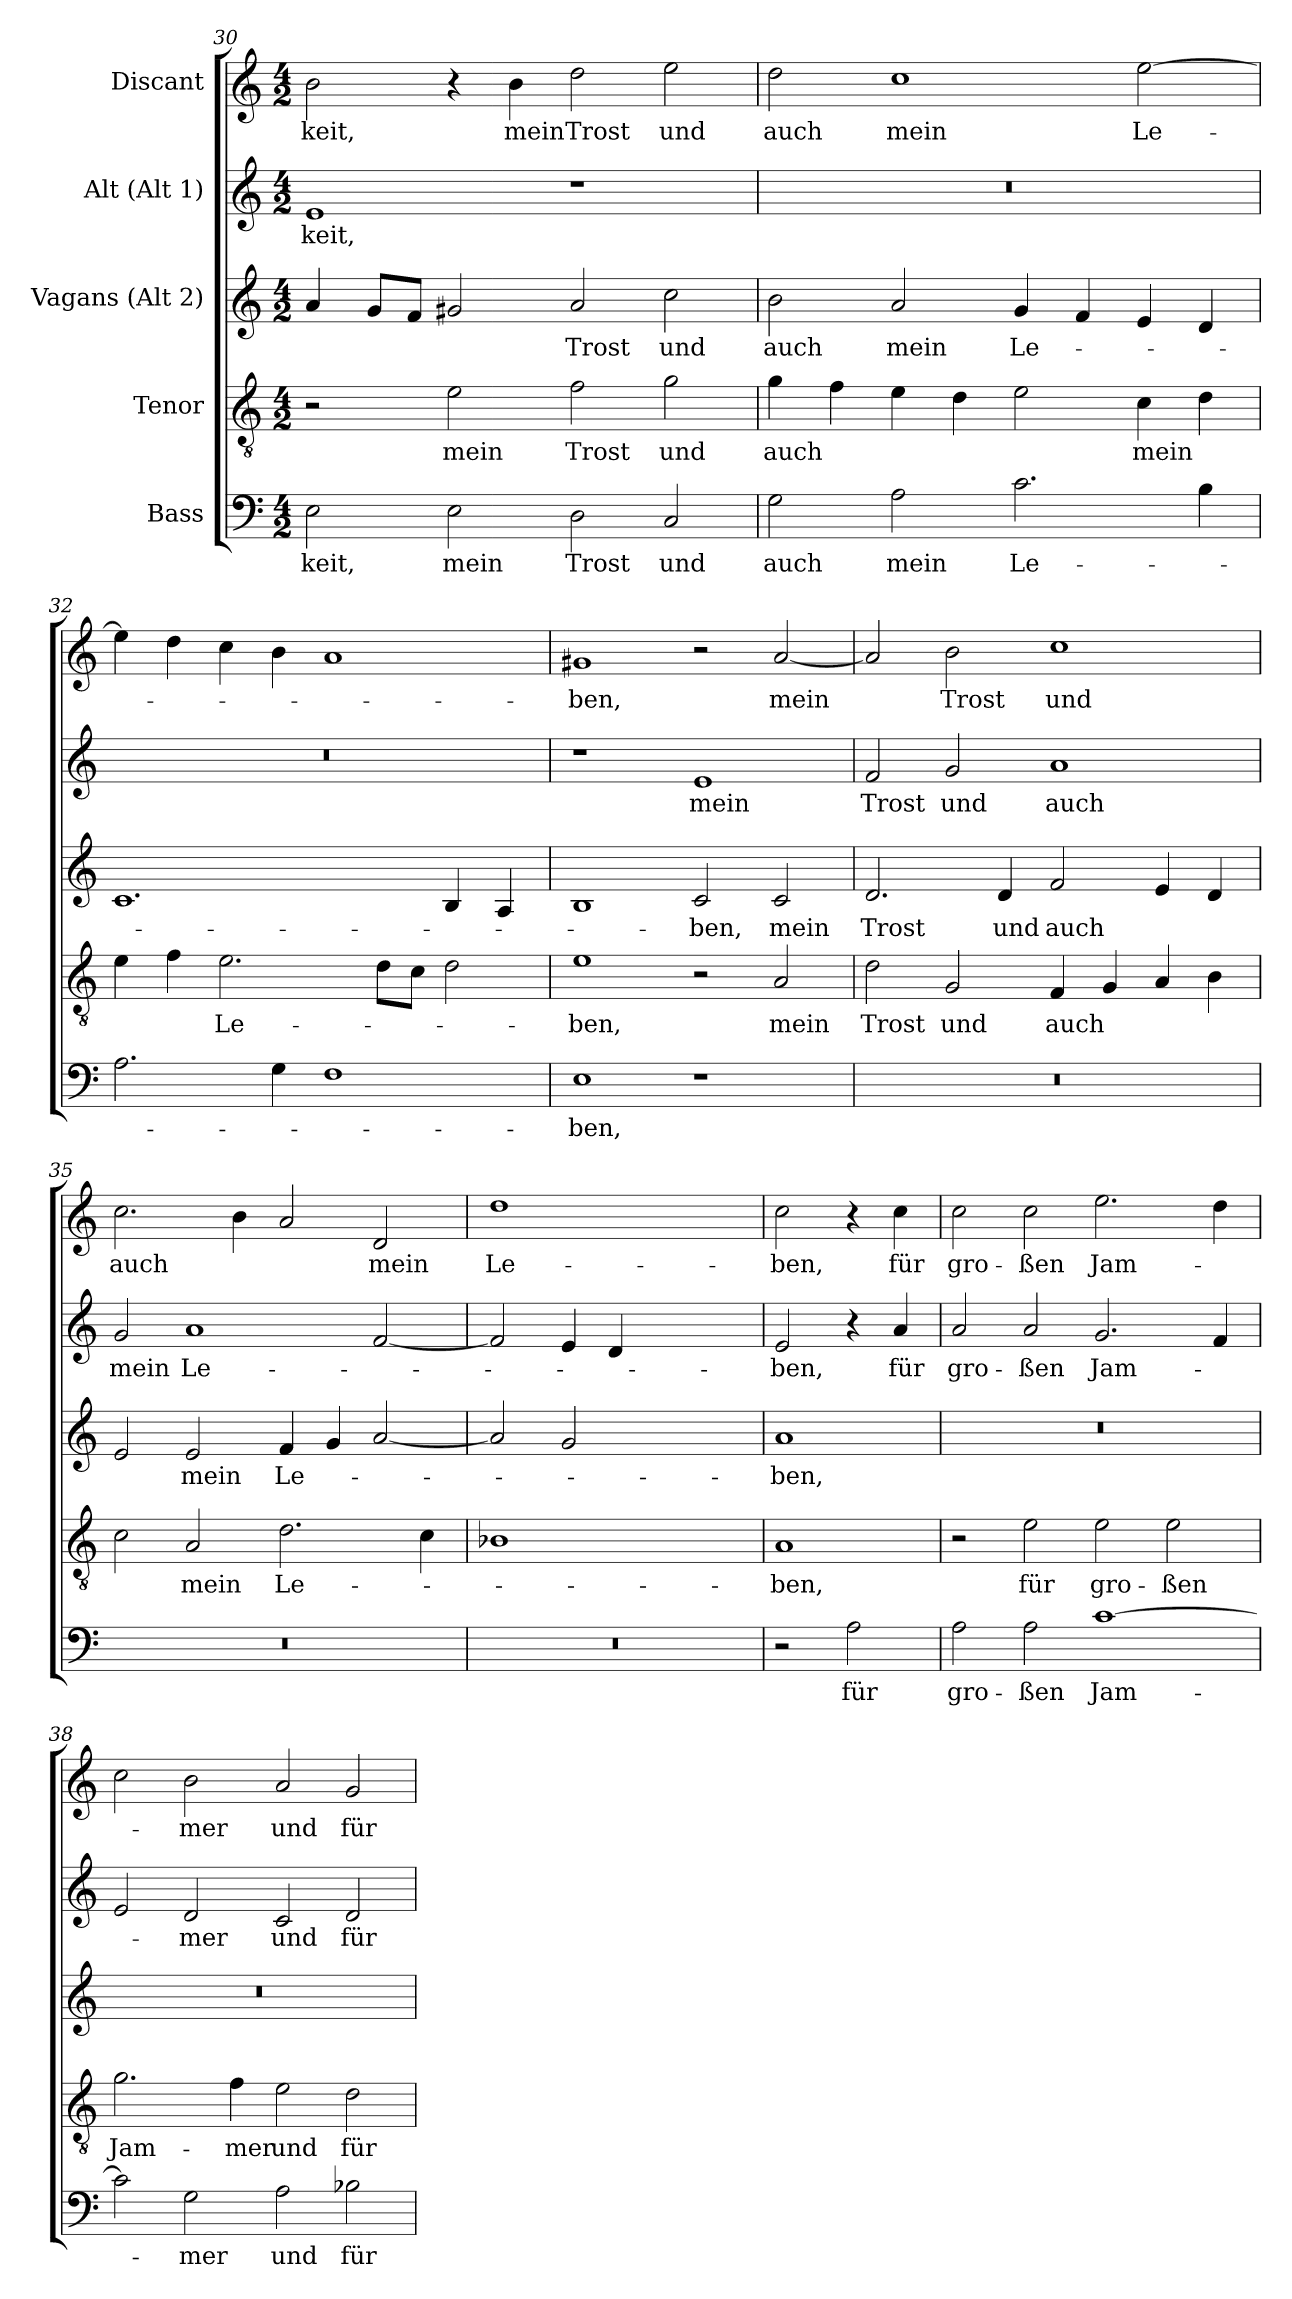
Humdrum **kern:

**kern	**text	**kern	**text	**kern	**text	**kern	**text	**kern	**text
*part5	*part5	*part4	*part4	*part3	*part3	*part2	*part2	*part1	*part1
*staff5	*staff5	*staff4	*staff4	*staff3	*staff3	*staff2	*staff2	*staff1	*staff1
*I"Bass	*	*I"Tenor	*	*I"Vagans (Alt 2)	*	*I"Alt (Alt 1)	*	*I"Discant	*
!!LO:LB:g=z
*clefF4	*	*clefGv2	*	*clefG2	*	*clefG2	*	*clefG2	*
*k[]	*	*k[]	*	*k[]	*	*k[]	*	*k[]	*
*M4/2	*	*M4/2	*	*M4/2	*	*M4/2	*	*M4/2	*
=30	=30	=30	=30	=30	=30	=30	=30	=30	=30
!	!LO:LY:b	!	!	!	!	!	!LO:LY:b	!	!LO:LY:b
2E\	-keit,	2r	.	4a/	.	1e	-keit,	2b\	-keit,
.	.	.	.	8g/L	.	.	.	.	.
.	.	.	.	8f/J	.	.	.	.	.
!	!LO:LY:b	!	!LO:LY:b	!	!	!	!	!	!
2E\	mein	2e\	mein	2g#X/	.	.	.	4r	.
!	!	!	!	!	!	!	!	!	!LO:LY:b
.	.	.	.	.	.	.	.	4b\	mein
!	!LO:LY:b	!	!LO:LY:b	!	!LO:LY:b	!	!	!	!LO:LY:b
2D\	Trost	2f\	Trost	2a/	Trost	1r	.	2dd\	Trost
!	!LO:LY:b	!	!LO:LY:b	!	!LO:LY:b	!	!	!	!LO:LY:b
2C/	und	2g\	und	2cc\	und	.	.	2ee\	und
=31	=31	=31	=31	=31	=31	=31	=31	=31	=31
!	!LO:LY:b	!	!LO:LY:b	!	!LO:LY:b	!	!	!	!LO:LY:b
2G\	auch	4g\	auch	2b\	auch	0r	.	2dd\	auch
.	.	4f\	.	.	.	.	.	.	.
!	!LO:LY:b	!	!	!	!LO:LY:b	!	!	!	!LO:LY:b
2A\	mein	4e\	.	2a/	mein	.	.	1cc	mein
.	.	4d\	.	.	.	.	.	.	.
!	!LO:LY:b	!	!	!	!LO:LY:b	!	!	!	!
2.c\	Le-	2e\	.	4g/	-Le-	.	.	.	.
.	.	.	.	4f/	.	.	.	.	.
!	!	!	!LO:LY:b	!	!	!	!	!	!LO:LY:b
.	.	4c\	mein	4e/	.	.	.	[2ee\	-Le-
4B\	.	4d\	.	4d/	.	.	.	.	.
=32	=32	=32	=32	=32	=32	=32	=32	=32	=32
2.A\	.	4e\	.	1.c	.	0r	.	4ee\]	.
.	.	4f\	.	.	.	.	.	4dd\	.
!	!	!	!LO:LY:b	!	!	!	!	!	!
.	.	2.e\	Le-	.	.	.	.	4cc\	.
4G\	.	.	.	.	.	.	.	4b\	.
1F	.	.	.	.	.	.	.	1a	.
.	.	8d\L	.	.	.	.	.	.	.
.	.	8c\J	.	.	.	.	.	.	.
.	.	2d\	.	4B/	.	.	.	.	.
.	.	.	.	4A/	.	.	.	.	.
!!LO:PB:g=z
=33	=33	=33	=33	=33	=33	=33	=33	=33	=33
!	!LO:LY:b	!	!LO:LY:b	!	!	!	!	!	!LO:LY:b
1E	-ben,	1e	-ben,	1B	.	1r	.	1g#X	-ben,
!	!	!	!	!	!LO:LY:b	!	!LO:LY:b	!	!
1r	.	2r	.	2c/	-ben,	1e	mein	2r	.
!	!	!	!LO:LY:b	!	!LO:LY:b	!	!	!	!LO:LY:b
.	.	2A/	mein	2c/	mein	.	.	[2a	mein
=34	=34	=34	=34	=34	=34	=34	=34	=34	=34
!	!	!	!LO:LY:b	!	!LO:LY:b	!	!LO:LY:b	!	!
0r	.	2d\	Trost	2.d/	Trost	2f/	Trost	2a/]	.
!	!	!	!LO:LY:b	!	!	!	!LO:LY:b	!	!LO:LY:b
.	.	2G/	und	.	.	2g/	und	2b\	Trost
!	!	!	!	!	!LO:LY:b	!	!	!	!
.	.	.	.	4d/	und	.	.	.	.
!	!	!	!LO:LY:b	!	!LO:LY:b	!	!LO:LY:b	!	!LO:LY:b
.	.	4F/	auch	2f/	auch	1a	auch	1cc	und
.	.	4G/	.	.	.	.	.	.	.
.	.	4A/	.	4e/	.	.	.	.	.
.	.	4B\	.	4d/	.	.	.	.	.
=35	=35	=35	=35	=35	=35	=35	=35	=35	=35
!	!	!	!	!	!	!	!LO:LY:b	!	!LO:LY:b
0r	.	2c\	.	2e/	.	2g/	mein	2.cc\	auch
!	!	!	!LO:LY:b	!	!LO:LY:b	!	!LO:LY:b	!	!
.	.	2A/	mein	2e/	mein	1a	Le-	.	.
.	.	.	.	.	.	.	.	4b\	.
!	!	!	!LO:LY:b	!	!LO:LY:b	!	!	!	!
.	.	2.d\	-Le-	4f/	Le-	.	.	2a/	.
.	.	.	.	4g/	.	.	.	.	.
!	!	!	!	!	!	!	!	!	!LO:LY:b
.	.	.	.	[2a	.	[2f	.	2d/	mein
.	.	4c\	.	.	.	.	.	.	.
=36	=36	=36	=36	=36	=36	=36	=36	=36	=36
!	!	!	!	!	!	!	!	!	!LO:LY:b
0r	.	1B-X	.	2a/]	.	2f/]	.	1dd	Le-
.	.	.	.	2g/	.	4e/	.	.	.
.	.	.	.	.	.	4d/	.	.	.
.	.	1ryy	.	1ryy	.	1ryy	.	1ryy	.
!!LO:LB:g=z
=36X1	=36X1	=36X1	=36X1	=36X1	=36X1	=36X1	=36X1	=36X1	=36X1
!	!	!	!LO:LY:b	!	!LO:LY:b	!	!LO:LY:b	!	!LO:LY:b
2r	.	1A	-ben,	1a	-ben,	2e/	-ben,	2cc\	-ben,
!	!LO:LY:b	!	!	!	!	!	!	!	!
2A\	für	.	.	.	.	4r	.	4r	.
!	!	!	!	!	!	!	!LO:LY:b	!	!LO:LY:b
.	.	.	.	.	.	4a/	für	4cc\	für
=37	=37	=37	=37	=37	=37	=37	=37	=37	=37
!	!LO:LY:b	!	!	!	!	!	!LO:LY:b	!	!LO:LY:b
2A\	gro-	2r	.	0r	.	2a/	gro-	2cc\	gro-
!	!LO:LY:b	!	!LO:LY:b	!	!	!	!LO:LY:b	!	!LO:LY:b
2A\	-ßen	2e\	für	.	.	2a/	-ßen	2cc\	-ßen
!	!LO:LY:b	!	!LO:LY:b	!	!	!	!LO:LY:b	!	!LO:LY:b
[1c	Jam-	2e\	gro-	.	.	2.g/	Jam-	2.ee\	Jam-
!	!	!	!LO:LY:b	!	!	!	!	!	!
.	.	2e\	-ßen	.	.	.	.	.	.
.	.	.	.	.	.	4f/	.	4dd\	.
=38	=38	=38	=38	=38	=38	=38	=38	=38	=38
!	!	!	!LO:LY:b	!	!	!	!	!	!
2c\]	.	2.g\	Jam-	0r	.	2e/	.	2cc\	.
!	!LO:LY:b	!	!	!	!	!	!LO:LY:b	!	!LO:LY:b
2G\	-mer	.	.	.	.	2d/	-mer	2b\	-mer
!	!	!	!LO:LY:b	!	!	!	!	!	!
.	.	4f\	-mer	.	.	.	.	.	.
!	!LO:LY:b	!	!LO:LY:b	!	!	!	!LO:LY:b	!	!LO:LY:b
2A\	und	2e\	und	.	.	2c/	und	2a/	und
!	!LO:LY:b	!	!LO:LY:b	!	!	!	!LO:LY:b	!	!LO:LY:b
2B-X\	für	2d\	für	.	.	2d/	für	2g/	für
=	=	=	=	=	=	=	=	=	=
*-	*-	*-	*-	*-	*-	*-	*-	*-	*-
